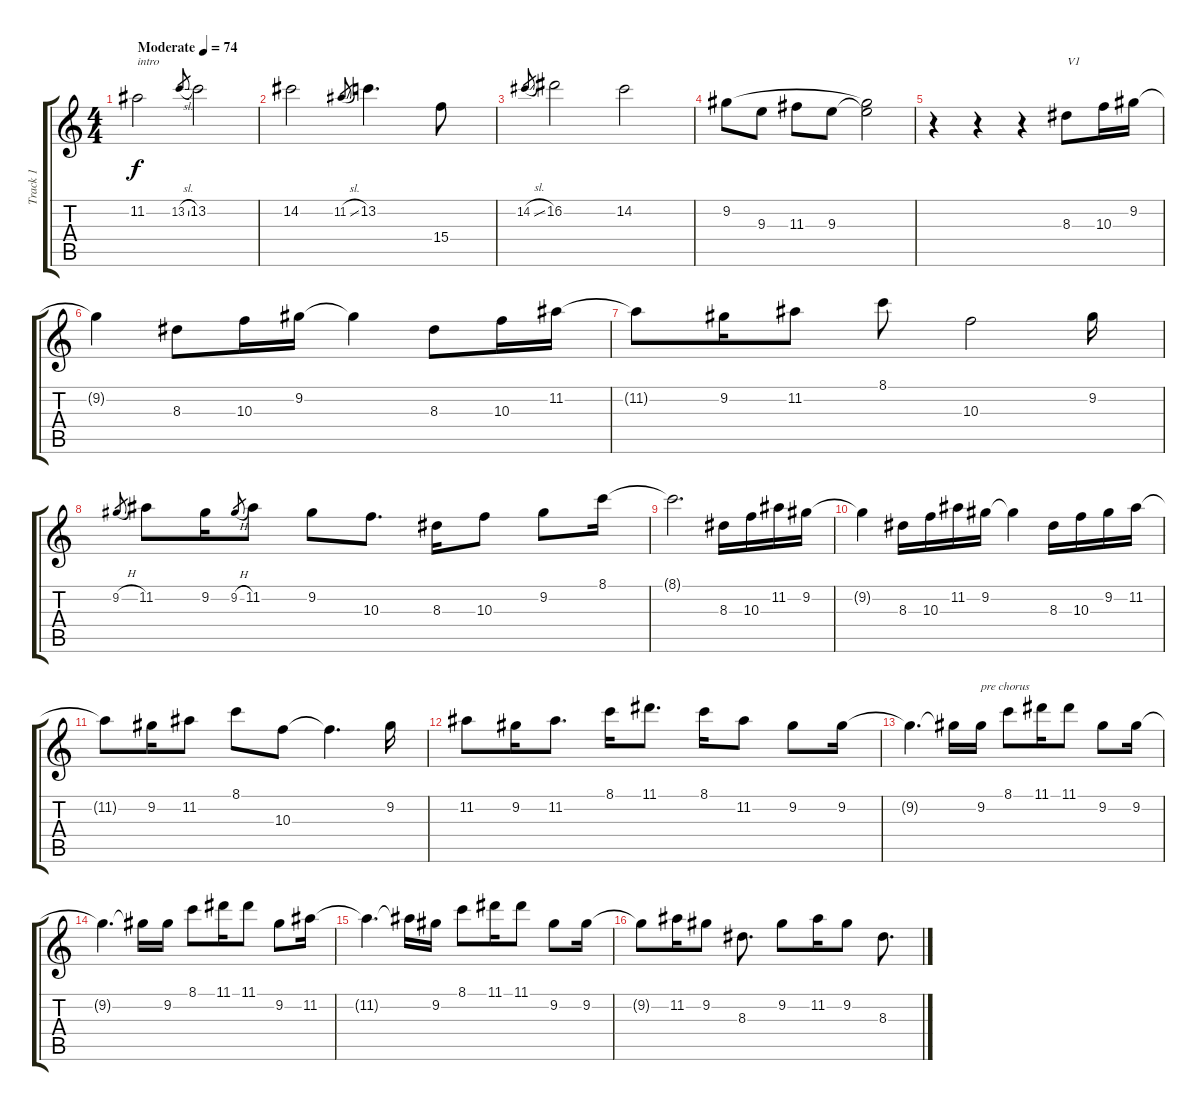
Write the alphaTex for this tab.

\track ("Track 1" "Track 1") {instrument acousticguitarsteel}
\staff {score tabs}
\tuning (E4 B3 G3 D3 A2 E2) {hide}
\ts (4 4)
\tempo (74 "Moderate")
\clef g2
\ks c
11.2.2{txt "intro" dy f instrument acousticguitarsteel} 13.2{sl}.8{gr} 13.2.2 |
14.2.2 11.2{sl}.8{gr} 13.2.4{d} 15.4.8 |
14.2{sl}.8{gr} 16.2.2 14.2.2 |
9.2.8 9.3.8 11.3.8 9.3.8 (9.2{t} 9.3{t}).2 |
r.4 r.4 r.4 8.3.8{txt "V1"} 10.3.16 9.2.16 |
9.2{t}.4 8.3.8 10.3.16 9.2.16 9.2{t}.4 8.3.8 10.3.16 11.2.16 |
11.2{t}.8 9.2.16 11.2.8 8.1.8 10.3.2 9.2.16 |
9.2{h}.8{gr} 11.2.8 9.2.16 9.2{h}.8{gr} 11.2.8 9.2.8 10.3.8{d} 8.3.16 10.3.8 9.2.8 8.1.16 |
8.1{t}.2{d} 8.3.16 10.3.16 11.2.16 9.2.16 |
9.2{t}.4 8.3.16 10.3.16 11.2.16 9.2.16 9.2{t}.4 8.3.16 10.3.16 9.2.16 11.2.16 |
11.2{t}.8 9.2.16 11.2.8 8.1.8 10.3.8 10.3{t}.4{d} 9.2.16 |
11.2.8 9.2.16 11.2.8{d} 8.1.16 11.1.8{d} 8.1.16 11.2.8 9.2.8 9.2.16 |
9.2{t}.4{d} 9.2{t}.16 9.2.16{txt "pre chorus"} 8.1.8 11.1.16 11.1.8 9.2.8 9.2.16 |
9.2{t}.4{d} 9.2{t}.16 9.2.16 8.1.8 11.1.16 11.1.8 9.2.8 11.2.16 |
11.2{t}.4{d} 11.2{t}.16 9.2.16 8.1.8 11.1.16 11.1.8 9.2.8 9.2.16 |
9.2{t}.8 11.2.16 9.2.8 8.3.8{d} 9.2.8 11.2.16 9.2.8 8.3.8{d}
